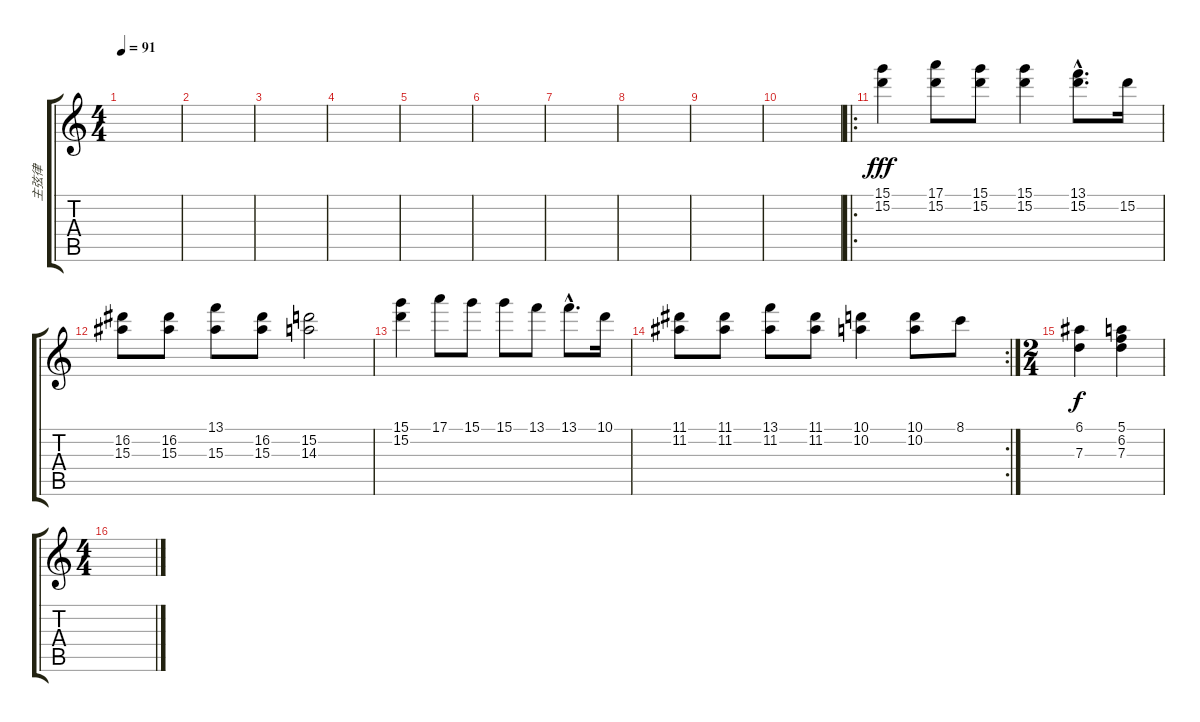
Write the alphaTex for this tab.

\track ("主弦律" "主弦律") {instrument overdrivenguitar}
\staff {score tabs}
\tuning (E4 B3 G3 D3 A2 E2) {hide}
\ts (4 4)
\tempo 91
\clef g2
\ks c
|
|
|
|
|
|
|
|
|
|
\ro
(15.1 15.2).4{dy fff} (17.1 15.2).8 (15.1 15.2).8 (15.1 15.2).4 (13.1{hac} 15.2{hac}).8{d} 15.2.16 |
(16.2 15.3).8 (16.2 15.3).8 (13.1 15.3).8 (16.2 15.3).8 (15.2 14.3).2 |
(15.1 15.2).4 17.1.8 15.1.8 15.1.8 13.1.8 13.1{hac}.8{d} 10.1.16 |
\rc 2
(11.1 11.2).8 (11.1 11.2).8 (13.1 11.2).8 (11.1 11.2).8 (10.1 10.2).4 (10.1 10.2).8 8.1.8 |
\ts (2 4)
(6.1 7.3).4{dy f} (5.1 6.2 7.3).4 |
\ts (4 4)
